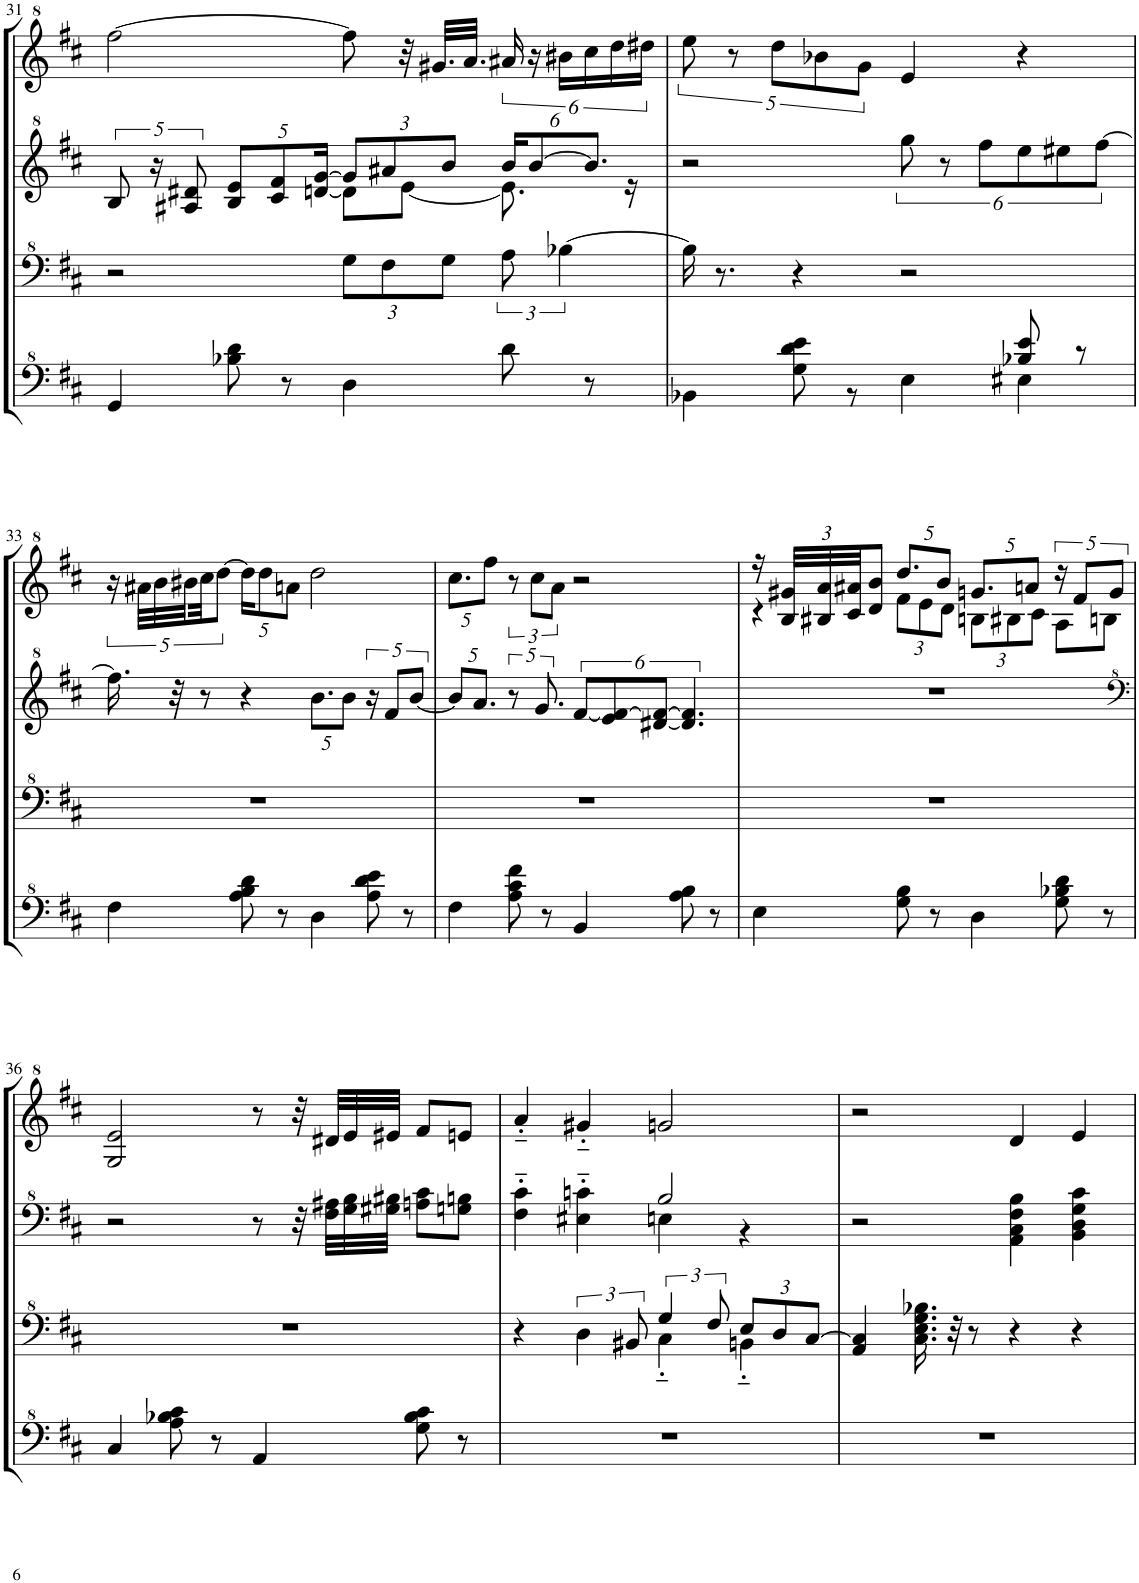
**kern	**kern	**kern	**kern
*part1	*part1	*part1	*part1
*staff4	*staff3	*staff2	*staff1
*I"Model III	*	*	*
!!LO:PB:g=z
*clefF^4	*clefF^4	*clefG^2	*clefG^2
*k[f#c#]	*k[f#c#]	*k[f#c#]	*k[f#c#]
*M4/4	*M4/4	*M4/4	*M4/4
=31	=31	=31	=31
*	*	*^	*
4G/	2r	10b/	2ryy	[2fff#\
.	.	20r	.	.
.	.	10a#X/ 10dd#X/	.	.
*	*	*Xbrackettup	*	*
8b-X\ 8dd\	.	10b/ 10ee/L	.	.
.	.	10cc#/ 10ff#/	.	.
8r	.	.	.	.
.	.	[20ddn/ [20gg/Jk	.	.
*	*Xbrackettup	*	*	*
4d\	12g\L	12gg/L]	8dd\L]	8fff#\]
.	12f#\	12aa#X/	.	.
.	.	.	[8ee\J	32r
.	.	.	.	32.gg#X/LLL
.	12g\J	12bb/J	.	.
.	.	.	.	32.aa/JJJ
*	*brackettup	*	*	*
8dd\	12a\	24bb/KL	8.ee\]	24aa#X/
.	.	[12bb/	.	24r
.	[6b-X\	.	.	24bb#X\LL
8r	.	12.bb/J]	.	24ccc#\
.	.	.	.	24ddd\
.	.	.	16r	.
.	.	.	.	24ddd#X\JJ
*	*	*v	*v	*
=32	=32	=32	=32
*^	*	*	*
2.ryy	4B-X\	16b-\]	2r	10eee\
.	.	8.r	.	.
.	.	.	.	10r
.	.	.	.	10ddd\L
.	8g\ 8dd\ 8ee\	4r	.	.
.	.	.	.	10bb-X\
.	8r	.	.	.
.	.	.	.	10gg\J
*	*	*	*brackettup	*
.	4e\	2r	12ggg\	4ee/
.	.	.	12r	.
.	.	.	12fff#\L	.
8b-X/ 8ee/	4e#X\	.	12eee\	4r
.	.	.	12eee#X\	.
8r	.	.	.	.
.	.	.	[12fff#\J	.
*v	*v	*	*	*
!!LO:LB:g=z
=33	=33	=33	=33
4f#\	1r	16.fff#\]	20r
.	.	.	40aa#X\LLL
.	.	.	40bb\
.	.	32r	.
.	.	.	40bb#X\
.	.	8r	40ccc#\JJ
.	.	.	[10ddd\J
*	*	*	*Xbrackettup
8a\ 8b\ 8dd\	.	4r	20ddd\KL]
.	.	.	10ddd\
8r	.	.	.
.	.	.	10aan\J
*	*	*Xbrackettup	*
4d\	.	10.bb\L	2ddd\
.	.	10bb\J	.
*	*	*brackettup	*
8a\ 8dd\ 8ee\	.	20r	.
.	.	10ff#/L	.
8r	.	.	.
.	.	[10bb/J	.
=34	=34	=34	=34
*	*	*Xbrackettup	*
4f#\	1r	10bb/L]	10.ccc#\L
.	.	10.aa/J	.
.	.	.	10fff#\J
*	*	*brackettup	*brackettup
8a\ 8cc#\ 8ff#\	.	10r	12r
.	.	.	12ccc#\L
.	.	10.gg/	.
8r	.	.	.
.	.	.	12aa\J
4B/	.	[12ff#/L	2r
.	.	12ee/ 12ff#/_	.
.	.	[12dd#X/ 12ff#/_J	.
8a\ 8b\	.	6.dd#/] 6.ff#/]	.
8r	.	.	.
=35	=35	=35	=35
*	*	*	*^
4e\	1r	1r	16r	4r
*	*	*	*Xbrackettup	*
.	.	.	48b/ 48gg#X/LLL	.
.	.	.	48b#X/ 48aa/	.
.	.	.	48cc#/ 48aa#X/JJ	.
.	.	.	8dd/ 8bb/J	.
8g\ 8b\	.	.	10.ddd/L	12ff#\L
.	.	.	.	12ee\
8r	.	.	.	.
.	.	.	10bb/J	.
.	.	.	.	12dd\J
4d\	.	.	10.ggn/L	12bn\L
.	.	.	.	12b#X\
.	.	.	10aan/J	.
.	.	.	.	12cc#\J
*	*	*	*brackettup	*
8g\ 8b-X\ 8dd\	.	.	20r	8a\L
.	.	.	10ff#/L	.
8r	.	.	.	8bn\J
.	.	.	10gg/J	.
*	*	*	*v	*v
!!LO:LB:g=z
=36	=36	=36	=36
*	*	*clefF^4	*
4c#/	1r	2r	2g/ 2ee/
8a\ 8b-X\ 8cc#\	.	.	.
8r	.	.	.
4A/	.	8r	8r
.	.	32r	32r
.	.	32f#\ 32a#X\LLL	32dd#X/LLL
.	.	32g\ 32b\	32ee/
.	.	32g#X\ 32b#X\JJJ	32ee#X/JJJ
8g\ 8b-\ 8cc#\	.	8an\ 8cc#\L	8ff#/L
8r	.	8gn\ 8bn\J	8een/J
=37	=37	=37	=37
*	*^	*^	*
1r	2ryy	4r	4f#\'~ 4cc#\'~	2ryy	4aa'~/
.	.	6d\	4e#X\'~ 4ccn\'~	.	4gg#X'~/
.	.	12B#X/	.	.	.
.	4c#'~\	6g/	2b/	4en\	2ggn/
.	.	12f#/	.	.	.
*	*	*Xbrackettup	*	*	*
.	4Bn'~\	12e/L	.	4r	.
.	.	12d/	.	.	.
.	.	[12c#/J	.	.	.
*	*v	*v	*	*	*
*	*	*v	*v	*
=38	=38	=38	=38
1r	4A/ 4c#/]	2r	2r
.	16.c#\ 16.e\ 16.g\ 16.b-X\	.	.
.	32r	.	.
.	8r	.	.
.	4r	4A\ 4c#\ 4f#\ 4b\	4dd/
.	4r	4B\ 4d\ 4g\ 4cc#\	4ee/
=	=	=	=
*-	*-	*-	*-
